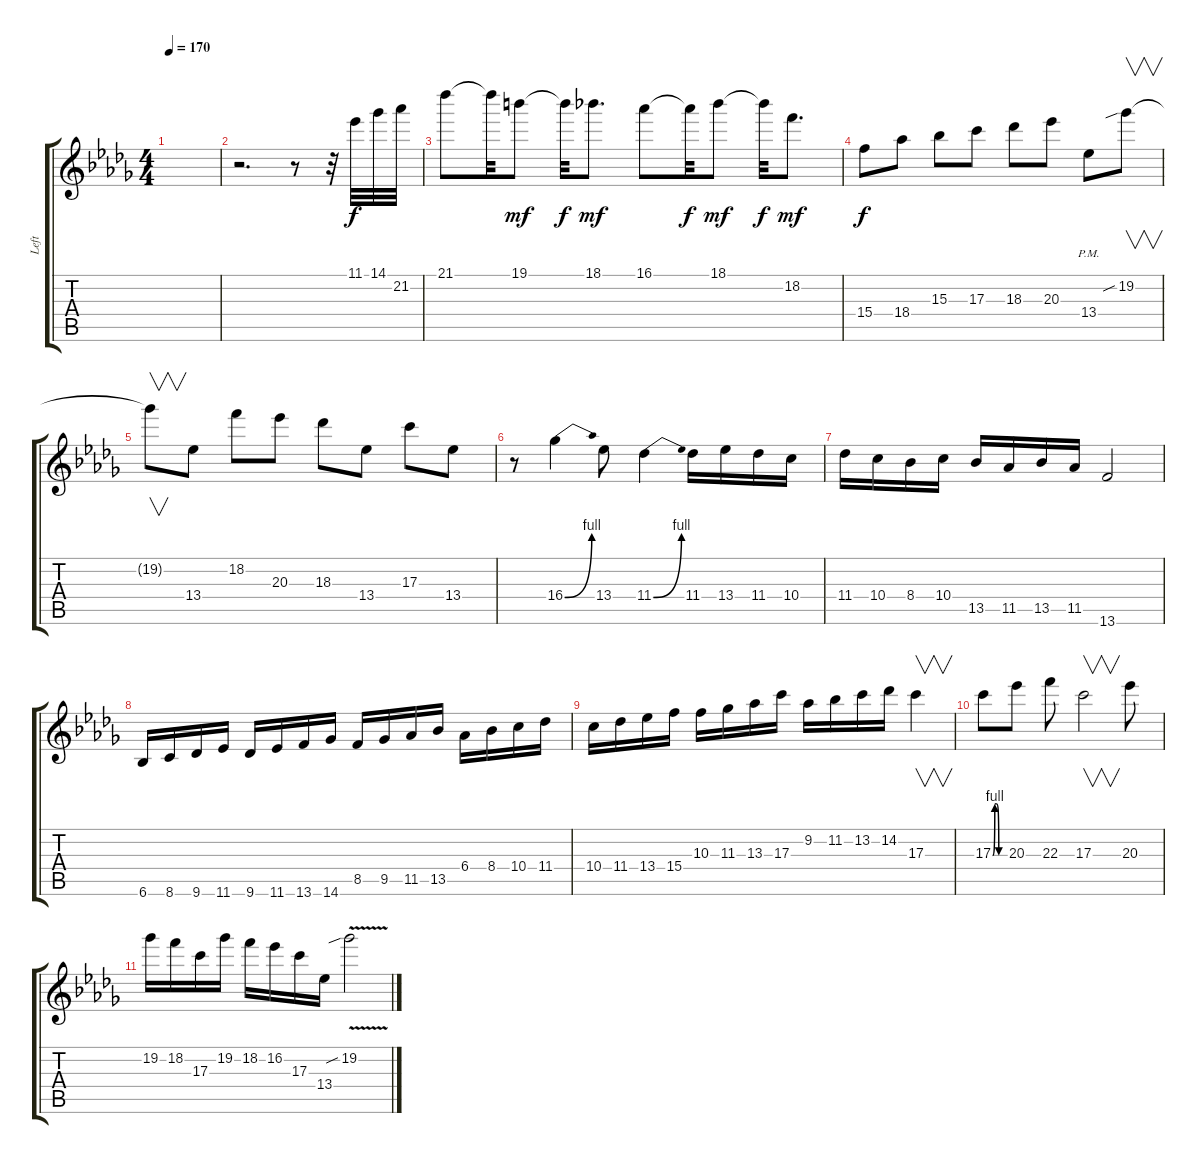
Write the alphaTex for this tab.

\track ("Left" "Left") {instrument overdrivenguitar}
\staff {score tabs}
\tuning (E4 B3 G3 D3 A2 E2) {hide}
\ts (4 4)
\tempo 170
\clef g2
\ks db
|
r.2{d} r.8 r.32 11.1.32 14.1.32 21.2.32 |
21.1.8 21.1{t}.32{dy f} 19.1.8{dy mf} 19.1{t}.32{dy f} 18.1.8{d dy mf} 16.1.8 16.1{t}.32{dy f} 18.1.8{dy mf} 18.1{t}.32{dy f} 18.2.8{d dy mf} |
15.4.8{dy f} 18.4.8 15.3.8 17.3.8 18.3.8 20.3.8 13.4{pm}.8 19.2{sib}.8{v} |
19.2{t}.8{v} 13.4.8 18.2.8 20.3.8 18.3.8 13.4.8 17.3.8 13.4.8 |
r.8 16.4{be (bend 0 0 60 4)}.4 13.4.8 11.4{be (bend 0 0 60 4)}.4 11.4.16 13.4.16 11.4.16 10.4.16 |
11.4.16 10.4.16 8.4.16 10.4.16 13.5.16 11.5.16 13.5.16 11.5.16 13.6.2 |
6.6.16 8.6.16 9.6.16 11.6.16 9.6.16 11.6.16 13.6.16 14.6.16 8.5.16 9.5.16 11.5.16 13.5.16 6.4.16 8.4.16 10.4.16 11.4.16 |
10.4.16 11.4.16 13.4.16 15.4.16 10.3.16 11.3.16 13.3.16 17.3.16 9.2.16 11.2.16 13.2.16 14.2.16 17.3.4{v} |
17.3{be (custom 0 0 10 4 20 4 30 0 60 0)}.8 20.3.8 22.3.8 17.3.2{v} 20.3.8 |
19.2.16 18.2.16 17.3.16 19.2.16 18.2.16 16.2.16 17.3.16 13.4.16 19.2{v sib}.2
